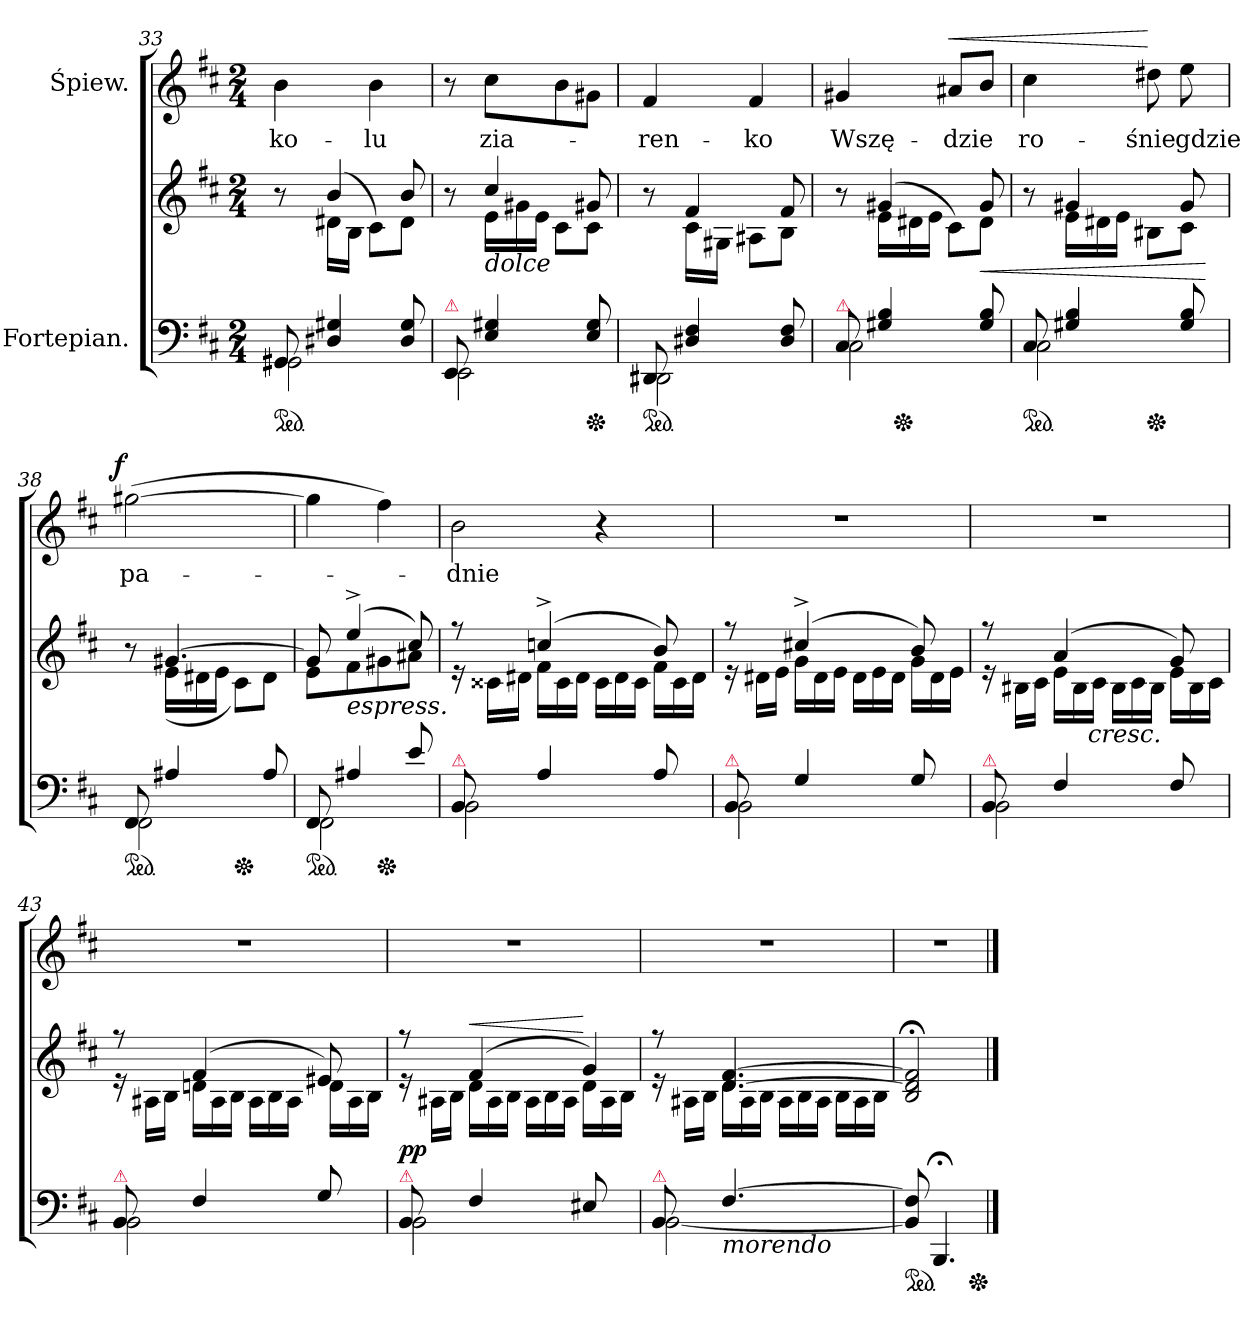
**kern	**kern	**dynam	**kern	**text	**dynam
*part2	*part2	*part2	*part1	*part1	*part1
*staff3	*staff2	*staff2/3	*staff1	*staff1	*staff1
*I"Fortepian.	*	*	*I"Śpiew.	*	*
*clefF4	*clefG2	*	*clefG2	*	*
*k[f#c#]	*k[f#c#]	*	*k[f#c#]	*	*
*b:	*b:	*	*b:	*	*
*M2/4	*M2/4	*	*M2/4	*	*
=33	=33	=33	=33	=33	=33
*^	*^	*	*	*	*
!LO:TX:a:color=crimson:t=⚠	!	!	!	!	!	!	!
*ped	*	*	*	*	*	*	*
8GG#X/	2GG#X\	8r	8ryy	.	4b\	-ko-	.
4D#X/ 4G#X/	.	(>4b/	16d#X\LL	.	.	.	.
.	.	.	16B\JJ	.	.	.	.
.	.	.	8c#\L)	.	4b\	-lu	.
8D#/ 8G#/	.	8b/	8d#\J	.	.	.	.
=34	=34	=34	=34	=34	=34	=34	=34
!LO:TX:a:color=crimson:t=⚠	!	!	!	!	!	!	!
8EE/	2EE\	8r	8ryy	.	8r	.	.
*	*	*	*Xtuplet	*	*	*	*
!	!	!LO:TX:b:i:t=dolce	!	!	!	!	!
4E/ 4G#X/	.	4cc#/	24e\LL	.	8cc#\L	zia-	.
.	.	.	24g#X\	.	.	.	.
.	.	.	24e\JJ	.	.	.	.
.	.	.	8c#\L	.	8b\	.	.
*Xped	*	*	*	*	*	*	*
8E/ 8G#/	.	8g#X/	8c#\J	.	8g#X\J	.	.
=35	=35	=35	=35	=35	=35	=35	=35
!LO:TX:a:color=crimson:t=⚠	!	!	!	!	!	!	!
*ped	*	*	*	*	*	*	*
8DD#X/	2DD#X\	8r	8ryy	.	4f#/	-ren-	.
4D#X/ 4F#/	.	4f#/	16c#\LL	.	.	.	.
.	.	.	16G#X\JJ	.	.	.	.
.	.	.	8A#X\L	.	4f#/	-ko	.
8D#/ 8F#/	.	8f#/	8B\J	.	.	.	.
=36	=36	=36	=36	=36	=36	=36	=36
!LO:TX:a:color=crimson:t=⚠	!	!	!	!	!	!	!
8C#/	2C#\	8r	8ryy	.	4g#X/	Wszę-	.
4G#X/ 4B/	.	(>4g#X/	24e\LL	.	.	.	.
*Xped	*	*	*	*	*	*	*
.	.	.	24d#X\	.	.	.	.
.	.	.	24e\JJ	.	.	.	.
!	!	!	!	!	!	!	!LO:HP:a
.	.	.	8c#\L)	.	8a#X/L	-dzie	<
8G#/ 8B/	.	8g#/	8d#\J	<	8b/J	.	.
=37	=37	=37	=37	=37	=37	=37	=37
!LO:TX:a:color=crimson:t=⚠	!	!	!	!	!	!	!
*ped	*	*	*	*	*	*	*
8C#/	2C#\	8r	8ryy	.	4cc#\	ro-	.
4G#X/ 4B/	.	4g#X/	24e\LL	.	.	.	.
.	.	.	24d#X\	.	.	.	.
.	.	.	24e\JJ	.	.	.	.
*Xped	*	*	*	*	*	*	*
.	.	.	8B#X\L	.	8dd#X\	-śnie	[
8G#/ 8B/	.	8g#/	8c#\J	.	8ee\	gdzie	.
*v	*v	*	*	*	*	*	*
*	*v	*v	*	*	*	*
.	.	[	.	.	.
=38	=38	=38	=38	=38	=38
*^	*^	*	*	*	*
!LO:TX:a:color=crimson:t=⚠	!	!	!	!	!	!	!
!	!	!	!	!	!	!	!LO:DY:a:rj
*ped	*	*	*	*	*	*	*
8FF#/	2FF#\	8r	8ryy	.	(>[2gg#X\	pa-	f
4A#X/	.	[4.g#X/	(>24e\LL	.	.	.	.
.	.	.	24d#X\	.	.	.	.
.	.	.	24e\JJ	.	.	.	.
*Xped	*	*	*	*	*	*	*
.	.	.	8c#\L)	.	.	.	.
8A#/	.	.	8d#\J	.	.	.	.
=39	=39	=39	=39	=39	=39	=39	=39
!LO:N:vis=2	!	!	!	!	!	!	!
*ped	*	*	*	*	*	*	*
8FF#/	2FF#\	8g#/]	8e\L	.	4gg#\]	.	.
!	!	!LO:TX:b:i:t=espress.	!	!	!	!	!
4A#X/	.	(>4ee^>/	8f#\	.	.	.	.
*Xped	*	*	*	*	*	*	*
.	.	.	8g#X\	.	4ff#\)	.	.
8e/	.	8cc#/)	8a#X\J	.	.	.	.
=40	=40	=40	=40	=40	=40	=40	=40
!LO:TX:a:color=crimson:t=⚠	!	!	!	!	!	!	!
!	!	!	!	!	!LO:N:vis=2	!	!
8BB/	2BB\	8rff	24re	.	4b\	-dnie	.
.	.	.	24c##X\LL	.	.	.	.
.	.	.	24d#X\JJ	.	.	.	.
4A/	.	(>4ccn^>/	24f#\LL	.	.	.	.
.	.	.	24c##\	.	.	.	.
.	.	.	24d#\JJ	.	.	.	.
.	.	.	24c##\LL	.	4r	.	.
.	.	.	24d#\	.	.	.	.
.	.	.	24c##\JJ	.	.	.	.
8A/	.	8b/)	24f#\LL	.	.	.	.
.	.	.	24c##\	.	.	.	.
.	.	.	24d#\JJ	.	.	.	.
=41	=41	=41	=41	=41	=41	=41	=41
!LO:TX:a:color=crimson:t=⚠	!	!	!	!	!	!	!
8BB/	2BB\	8rff	24re	.	2r	.	.
.	.	.	24d#X\LL	.	.	.	.
.	.	.	24e\JJ	.	.	.	.
4G/	.	(>4cc#X^>/	24g\LL	.	.	.	.
.	.	.	24d#\	.	.	.	.
.	.	.	24e\JJ	.	.	.	.
.	.	.	24d#\LL	.	.	.	.
.	.	.	24e\	.	.	.	.
.	.	.	24d#\JJ	.	.	.	.
8G/	.	8b/)	24g\LL	.	.	.	.
.	.	.	24d#\	.	.	.	.
.	.	.	24e\JJ	.	.	.	.
=42	=42	=42	=42	=42	=42	=42	=42
!LO:TX:a:color=crimson:t=⚠	!	!	!	!	!	!	!
8BB/	2BB\	8rff	24re	.	2r	.	.
.	.	.	24B#X\LL	.	.	.	.
.	.	.	24c#\JJ	.	.	.	.
4F#/	.	(>4a/	24e\LL	.	.	.	.
.	.	.	24B#\	.	.	.	.
!	!	!	!LO:TX:c:i:t=cresc.	!	!	!	!
.	.	.	24c#\JJ	.	.	.	.
.	.	.	24B#\LL	.	.	.	.
.	.	.	24c#\	.	.	.	.
.	.	.	24B#\JJ	.	.	.	.
8F#/	.	8g/)	24e\LL	.	.	.	.
.	.	.	24B#\	.	.	.	.
.	.	.	24c#\JJ	.	.	.	.
=43	=43	=43	=43	=43	=43	=43	=43
!LO:TX:a:color=crimson:t=⚠	!	!	!	!	!	!	!
8BB/	2BB\	8rff	24re	.	2r	.	.
.	.	.	24A#X\LL	.	.	.	.
.	.	.	24B\JJ	.	.	.	.
4F#/	.	(>4f#/	24dn\LL	.	.	.	.
.	.	.	24A#\	.	.	.	.
.	.	.	24B\JJ	.	.	.	.
.	.	.	24A#\LL	.	.	.	.
.	.	.	24B\	.	.	.	.
.	.	.	24A#\JJ	.	.	.	.
8G/	.	8e#X/)	24d\LL	.	.	.	.
.	.	.	24A#\	.	.	.	.
.	.	.	24B\JJ	.	.	.	.
=44	=44	=44	=44	=44	=44	=44	=44
!LO:TX:a:color=crimson:t=⚠	!	!	!	!	!	!	!
8BB/	2BB\	8rff	24re	pp	2r	.	.
.	.	.	24A#X\LL	.	.	.	.
.	.	.	24B\JJ	.	.	.	.
!	!	!	!	!LO:HP:a	!	!	!
4F#/	.	(>4f#/	24d\LL	<	.	.	.
.	.	.	24A#\	.	.	.	.
.	.	.	24B\JJ	.	.	.	.
.	.	.	24A#\LL	.	.	.	.
.	.	.	24B\	.	.	.	.
.	.	.	24A#\JJ	.	.	.	.
!	!	!LO:N:vis=4	!	!	!	!	!
8E#X/	.	8g/)	24d\LL	[	.	.	.
.	.	.	24A#\	.	.	.	.
.	.	.	24B\JJ	.	.	.	.
=45	=45	=45	=45	=45	=45	=45	=45
!LO:TX:a:color=crimson:t=⚠	!	!	!	!	!	!	!
8BB/	[2BB\	8rff	24re	.	2r	.	.
.	.	.	24A#X\LL	.	.	.	.
.	.	.	24B\JJ	.	.	.	.
!LO:TX:b:i:t=morendo	!	!	!	!	!	!	!
[4.F#/	.	[4.d/ [4.f#/	24d\LL	.	.	.	.
.	.	.	24A#\	.	.	.	.
.	.	.	24B\JJ	.	.	.	.
.	.	.	24A#\LL	.	.	.	.
.	.	.	24B\	.	.	.	.
.	.	.	24A#\JJ	.	.	.	.
.	.	.	24B\LL	.	.	.	.
.	.	.	24A#\	.	.	.	.
.	.	.	24B\JJ	.	.	.	.
*v	*v	*	*	*	*	*	*
*	*v	*v	*	*	*	*
=46	=46	=46	=46	=46	=46
*ped	*	*	*	*	*
8BB]/ 8F#]/	2B;</ 2d];</ 2f#];</	.	2r	.	.
4.BBB;/	.	.	.	.	.
*Xped	*	*	*	*	*
==	==	==	==	==	==
*-	*-	*-	*-	*-	*-
